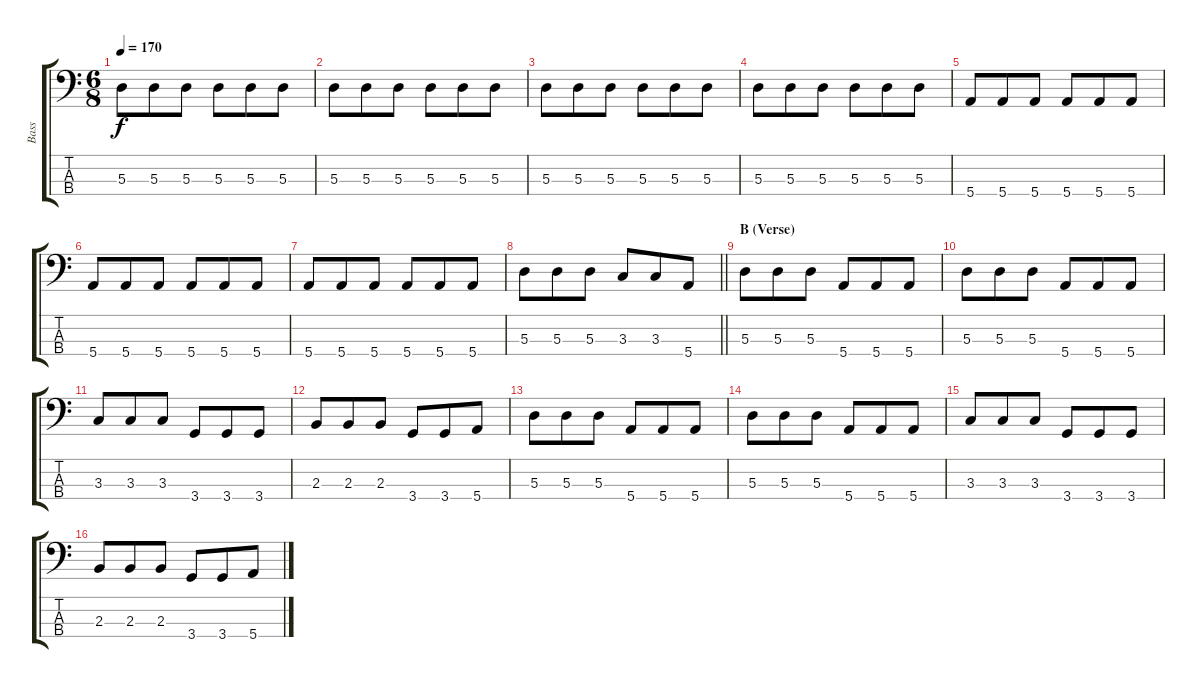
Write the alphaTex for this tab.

\track ("Bass" "Bass") {instrument electricbasspick}
\staff {score tabs}
\tuning (G2 D2 A1 E1) {hide}
\ts (6 8)
\tempo 170
\clef f4
\ks c
5.3.8{dy f} 5.3.8 5.3.8 5.3.8 5.3.8 5.3.8 |
5.3.8 5.3.8 5.3.8 5.3.8 5.3.8 5.3.8 |
5.3.8 5.3.8 5.3.8 5.3.8 5.3.8 5.3.8 |
5.3.8 5.3.8 5.3.8 5.3.8 5.3.8 5.3.8 |
5.4.8 5.4.8 5.4.8 5.4.8 5.4.8 5.4.8 |
5.4.8 5.4.8 5.4.8 5.4.8 5.4.8 5.4.8 |
5.4.8 5.4.8 5.4.8 5.4.8 5.4.8 5.4.8 |
\barLineRight lightlight
5.3.8 5.3.8 5.3.8 3.3.8 3.3.8 5.4.8 |
\section ("" "B (Verse)")
5.3.8 5.3.8 5.3.8 5.4.8 5.4.8 5.4.8 |
5.3.8 5.3.8 5.3.8 5.4.8 5.4.8 5.4.8 |
3.3.8 3.3.8 3.3.8 3.4.8 3.4.8 3.4.8 |
2.3.8 2.3.8 2.3.8 3.4.8 3.4.8 5.4.8 |
5.3.8 5.3.8 5.3.8 5.4.8 5.4.8 5.4.8 |
5.3.8 5.3.8 5.3.8 5.4.8 5.4.8 5.4.8 |
3.3.8 3.3.8 3.3.8 3.4.8 3.4.8 3.4.8 |
2.3.8 2.3.8 2.3.8 3.4.8 3.4.8 5.4.8
